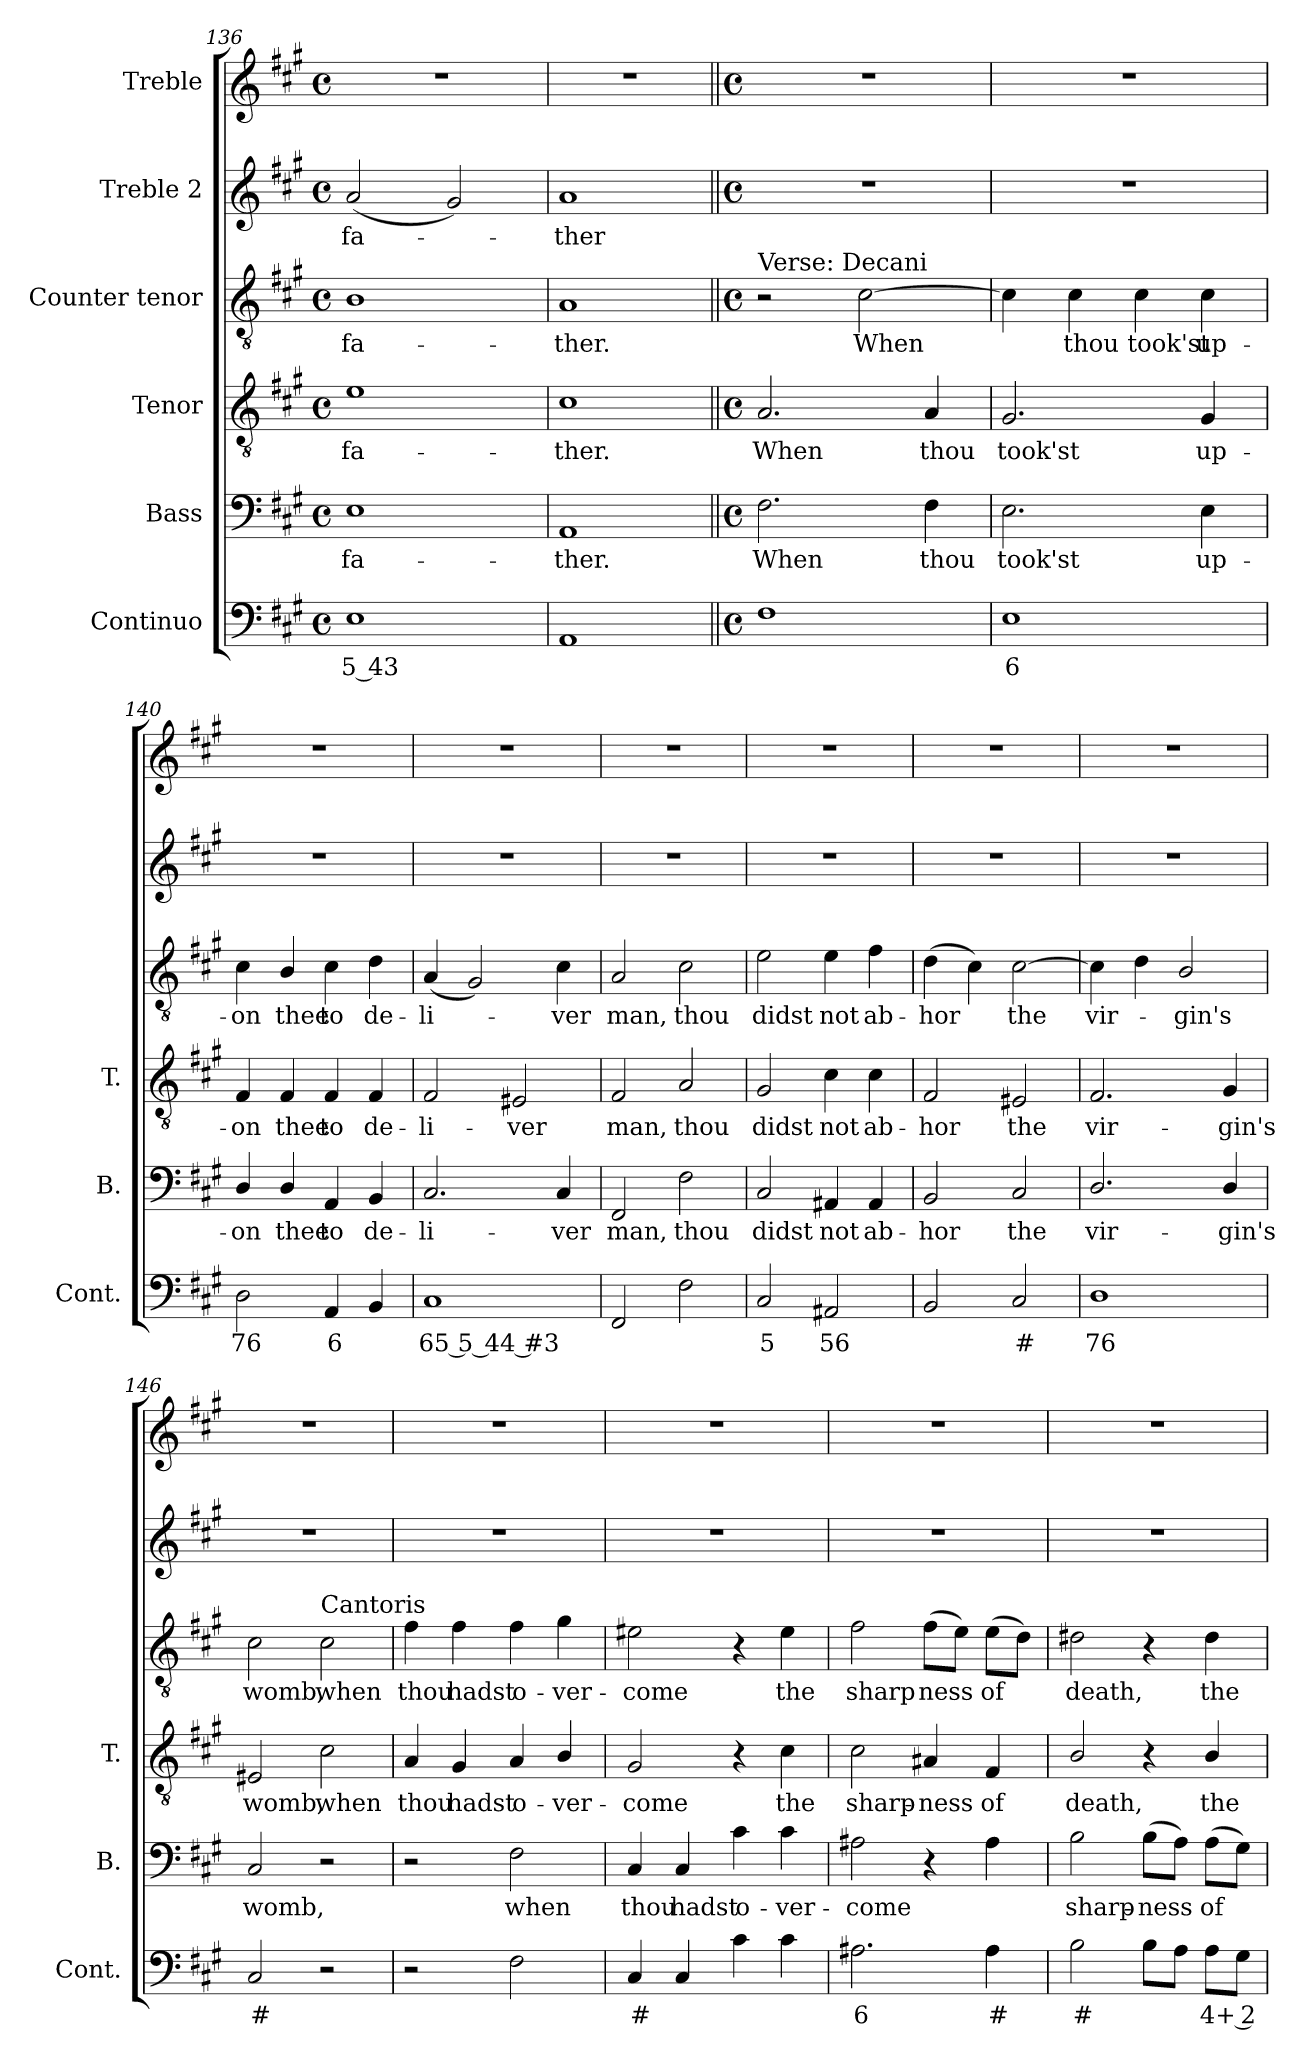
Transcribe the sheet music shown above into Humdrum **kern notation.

**kern	**text	**kern	**text	**kern	**text	**kern	**text	**kern	**text	**kern
*part6	*part6	*part5	*part5	*part4	*part4	*part3	*part3	*part2	*part2	*part1
*staff6	*staff6	*staff5	*staff5	*staff4	*staff4	*staff3	*staff3	*staff2	*staff2	*staff1
*I"Continuo	*	*I"Bass	*	*I"Tenor	*	*I"Counter tenor	*	*I"Treble 2	*	*I"Treble
*I'Cont.	*	*I'B.	*	*I'T.	*	*	*	*	*	*
*clefF4	*	*clefF4	*	*clefGv2	*	*clefGv2	*	*clefG2	*	*clefG2
*	*	*	*	*ITrd7c12	*	*ITrd7c12	*	*	*	*
*k[f#c#g#]	*	*k[f#c#g#]	*	*k[f#c#g#]	*	*k[f#c#g#]	*	*k[f#c#g#]	*	*k[f#c#g#]
*A:	*	*A:	*	*A:	*	*A:	*	*A:	*	*A:
*M4/4	*	*M4/4	*	*M4/4	*	*M4/4	*	*M4/4	*	*M4/4
*met(c)	*	*met(c)	*	*met(c)	*	*met(c)	*	*met(c)	*	*met(c)
=136	=136	=136	=136	=136	=136	=136	=136	=136	=136	=136
!	!LO:LY:b	!	!LO:LY:b	!	!LO:LY:b	!	!LO:LY:b	!	!LO:LY:b	!
1E	5 43	1E	fa-	1E	fa-	1BB	fa-	(<2a/	fa-	1r
.	.	.	.	.	.	.	.	2g#/)	.	.
=137	=137	=137	=137	=137	=137	=137	=137	=137	=137	=137
!	!	!	!LO:LY:b	!	!LO:LY:b	!	!LO:LY:b	!	!LO:LY:b	!
1AA	.	1AA	-ther.	1C#	-ther.	1AA	-ther.	1a	-ther	1r
!!LO:PB:g=z
=138||	=138||	=138||	=138||	=138||	=138||	=138||	=138||	=138||	=138||	=138||
*M4/4	*	*M4/4	*	*M4/4	*	*M4/4	*	*M4/4	*	*M4/4
*met(c)	*	*met(c)	*	*met(c)	*	*met(c)	*	*met(c)	*	*met(c)
!	!	!	!	!	!	!LO:TX:a:t=Verse&colon; Decani	!	!	!	!
!	!	!	!LO:LY:b	!	!LO:LY:b	!	!	!	!	!
1F#	.	2.F#\	When	2.AA/	When	2r	.	1r	.	1r
!	!	!	!	!	!	!	!LO:LY:b	!	!	!
.	.	.	.	.	.	[2C#\	When	.	.	.
!	!	!	!LO:LY:b	!	!LO:LY:b	!	!	!	!	!
.	.	4F#\	thou	4AA/	thou	.	.	.	.	.
=139	=139	=139	=139	=139	=139	=139	=139	=139	=139	=139
!	!LO:LY:b	!	!LO:LY:b	!	!LO:LY:b	!	!	!	!	!
1E	6	2.E\	took'st	2.GG#/	took'st	4C#\]	.	1r	.	1r
!	!	!	!	!	!	!	!LO:LY:b	!	!	!
.	.	.	.	.	.	4C#\	thou	.	.	.
!	!	!	!	!	!	!	!LO:LY:b	!	!	!
.	.	.	.	.	.	4C#\	took'st	.	.	.
!	!	!	!LO:LY:b	!	!LO:LY:b	!	!LO:LY:b	!	!	!
.	.	4E\	up-	4GG#/	up-	4C#\	up-	.	.	.
=140	=140	=140	=140	=140	=140	=140	=140	=140	=140	=140
!	!LO:LY:b	!	!LO:LY:b	!	!LO:LY:b	!	!LO:LY:b	!	!	!
2D\	76	4D/	-on	4FF#/	-on	4C#\	-on	1r	.	1r
!	!	!	!LO:LY:b	!	!LO:LY:b	!	!LO:LY:b	!	!	!
.	.	4D/	thee	4FF#/	thee	4BB/	thee	.	.	.
!	!LO:LY:b	!	!LO:LY:b	!	!LO:LY:b	!	!LO:LY:b	!	!	!
4AA/	6	4AA/	to	4FF#/	to	4C#\	to	.	.	.
!	!	!	!LO:LY:b	!	!LO:LY:b	!	!LO:LY:b	!	!	!
4BB/	.	4BB/	de-	4FF#/	de-	4D\	de-	.	.	.
=141	=141	=141	=141	=141	=141	=141	=141	=141	=141	=141
!	!LO:LY:b	!	!LO:LY:b	!	!LO:LY:b	!	!LO:LY:b	!	!	!
1C#	65 5 44 #3	2.C#/	-li-	2FF#/	-li-	(<4AA/	-li-	1r	.	1r
.	.	.	.	.	.	2GG#/)	.	.	.	.
!	!	!	!	!	!LO:LY:b	!	!	!	!	!
.	.	.	.	2EE#X/	-ver	.	.	.	.	.
!	!	!	!LO:LY:b	!	!	!	!LO:LY:b	!	!	!
.	.	4C#/	-ver	.	.	4C#\	-ver	.	.	.
=142	=142	=142	=142	=142	=142	=142	=142	=142	=142	=142
!	!	!	!LO:LY:b	!	!LO:LY:b	!	!LO:LY:b	!	!	!
2FF#/	.	2FF#/	man,	2FF#/	man,	2AA/	man,	1r	.	1r
!	!	!	!LO:LY:b	!	!LO:LY:b	!	!LO:LY:b	!	!	!
2F#\	.	2F#\	thou	2AA/	thou	2C#\	thou	.	.	.
=143	=143	=143	=143	=143	=143	=143	=143	=143	=143	=143
!	!LO:LY:b	!	!LO:LY:b	!	!LO:LY:b	!	!LO:LY:b	!	!	!
2C#/	5	2C#/	didst	2GG#/	didst	2E\	didst	1r	.	1r
!	!LO:LY:b	!	!LO:LY:b	!	!LO:LY:b	!	!LO:LY:b	!	!	!
2AA#X/	56	4AA#X/	not	4C#\	not	4E\	not	.	.	.
!	!	!	!LO:LY:b	!	!LO:LY:b	!	!LO:LY:b	!	!	!
.	.	4AA#/	ab-	4C#\	ab-	4F#\	ab-	.	.	.
=144	=144	=144	=144	=144	=144	=144	=144	=144	=144	=144
!	!	!	!LO:LY:b	!	!LO:LY:b	!	!LO:LY:b	!	!	!
2BB/	.	2BB/	-hor	2FF#/	-hor	(>4D\	-hor	1r	.	1r
.	.	.	.	.	.	4C#\)	.	.	.	.
!	!LO:LY:b	!	!LO:LY:b	!	!LO:LY:b	!	!LO:LY:b	!	!	!
2C#/	#	2C#/	the	2EE#X/	the	[2C#\	the	.	.	.
!!LO:LB:g=z
=145	=145	=145	=145	=145	=145	=145	=145	=145	=145	=145
!	!LO:LY:b	!	!LO:LY:b	!	!LO:LY:b	!	!LO:LY:b	!	!	!
1D	76	2.D/	vir-	2.FF#/	vir-	4C#\]	vir-	1r	.	1r
.	.	.	.	.	.	4D\	.	.	.	.
!	!	!	!	!	!	!	!LO:LY:b	!	!	!
.	.	.	.	.	.	2BB/	-gin's	.	.	.
!	!	!	!LO:LY:b	!	!LO:LY:b	!	!	!	!	!
.	.	4D/	-gin's	4GG#/	-gin's	.	.	.	.	.
=146	=146	=146	=146	=146	=146	=146	=146	=146	=146	=146
!	!LO:LY:b	!	!LO:LY:b	!	!LO:LY:b	!	!LO:LY:b	!	!	!
2C#/	#	2C#/	womb,	2EE#X/	womb,	2C#\	womb,	1r	.	1r
!	!	!	!	!	!	!LO:TX:a:t=Cantoris	!	!	!	!
!	!	!	!	!	!LO:LY:b	!	!LO:LY:b	!	!	!
2r	.	2r	.	2C#\	when	2C#\	when	.	.	.
=147	=147	=147	=147	=147	=147	=147	=147	=147	=147	=147
!	!	!	!	!	!LO:LY:b	!	!LO:LY:b	!	!	!
2r	.	2r	.	4AA/	thou	4F#\	thou	1r	.	1r
!	!	!	!	!	!LO:LY:b	!	!LO:LY:b	!	!	!
.	.	.	.	4GG#/	hadst	4F#\	hadst	.	.	.
!	!	!	!LO:LY:b	!	!LO:LY:b	!	!LO:LY:b	!	!	!
2F#\	.	2F#\	when	4AA/	o-	4F#\	o-	.	.	.
!	!	!	!	!	!LO:LY:b	!	!LO:LY:b	!	!	!
.	.	.	.	4BB/	-ver-	4G#\	-ver-	.	.	.
=148	=148	=148	=148	=148	=148	=148	=148	=148	=148	=148
!	!LO:LY:b	!	!LO:LY:b	!	!LO:LY:b	!	!LO:LY:b	!	!	!
4C#/	#	4C#/	thou	2GG#/	-come	2E#X\	-come	1r	.	1r
!	!	!	!LO:LY:b	!	!	!	!	!	!	!
4C#/	.	4C#/	hadst	.	.	.	.	.	.	.
!	!	!	!LO:LY:b	!	!	!	!	!	!	!
4c#\	.	4c#\	o-	4r	.	4r	.	.	.	.
!	!	!	!LO:LY:b	!	!LO:LY:b	!	!LO:LY:b	!	!	!
4c#\	.	4c#\	-ver-	4C#\	the	4E#\	the	.	.	.
=149	=149	=149	=149	=149	=149	=149	=149	=149	=149	=149
!	!LO:LY:b	!	!LO:LY:b	!	!LO:LY:b	!	!LO:LY:b	!	!	!
2.A#X\	6	2A#X\	-come	2C#\	sharp-	2F#\	sharp	1r	.	1r
!	!	!	!	!	!LO:LY:b	!	!LO:LY:b	!	!	!
.	.	4r	.	4AA#X/	-ness	(>8F#\L	ness	.	.	.
.	.	.	.	.	.	8E\J)	.	.	.	.
!	!LO:LY:b	!	!	!	!LO:LY:b	!	!LO:LY:b	!	!	!
4A#\	#	4A#\	.	4FF#/	of	(>8E\L	of	.	.	.
.	.	.	.	.	.	8D\J)	.	.	.	.
=150	=150	=150	=150	=150	=150	=150	=150	=150	=150	=150
!	!LO:LY:b	!	!LO:LY:b	!	!LO:LY:b	!	!LO:LY:b	!	!	!
2B\	#	2B\	sharp-	2BB/	death,	2D#X\	death,	1r	.	1r
!	!	!	!LO:LY:b	!	!	!	!	!	!	!
8B\L	.	(>8B\L	-ness	4r	.	4r	.	.	.	.
8A\J	.	8A\J)	.	.	.	.	.	.	.	.
!	!LO:LY:b	!	!LO:LY:b	!	!LO:LY:b	!	!LO:LY:b	!	!	!
8A\L	4+ 2	(>8A\L	of	4BB/	the	4D#\	the	.	.	.
8G#\J	.	8G#\J)	.	.	.	.	.	.	.	.
=	=	=	=	=	=	=	=	=	=	=
*-	*-	*-	*-	*-	*-	*-	*-	*-	*-	*-
